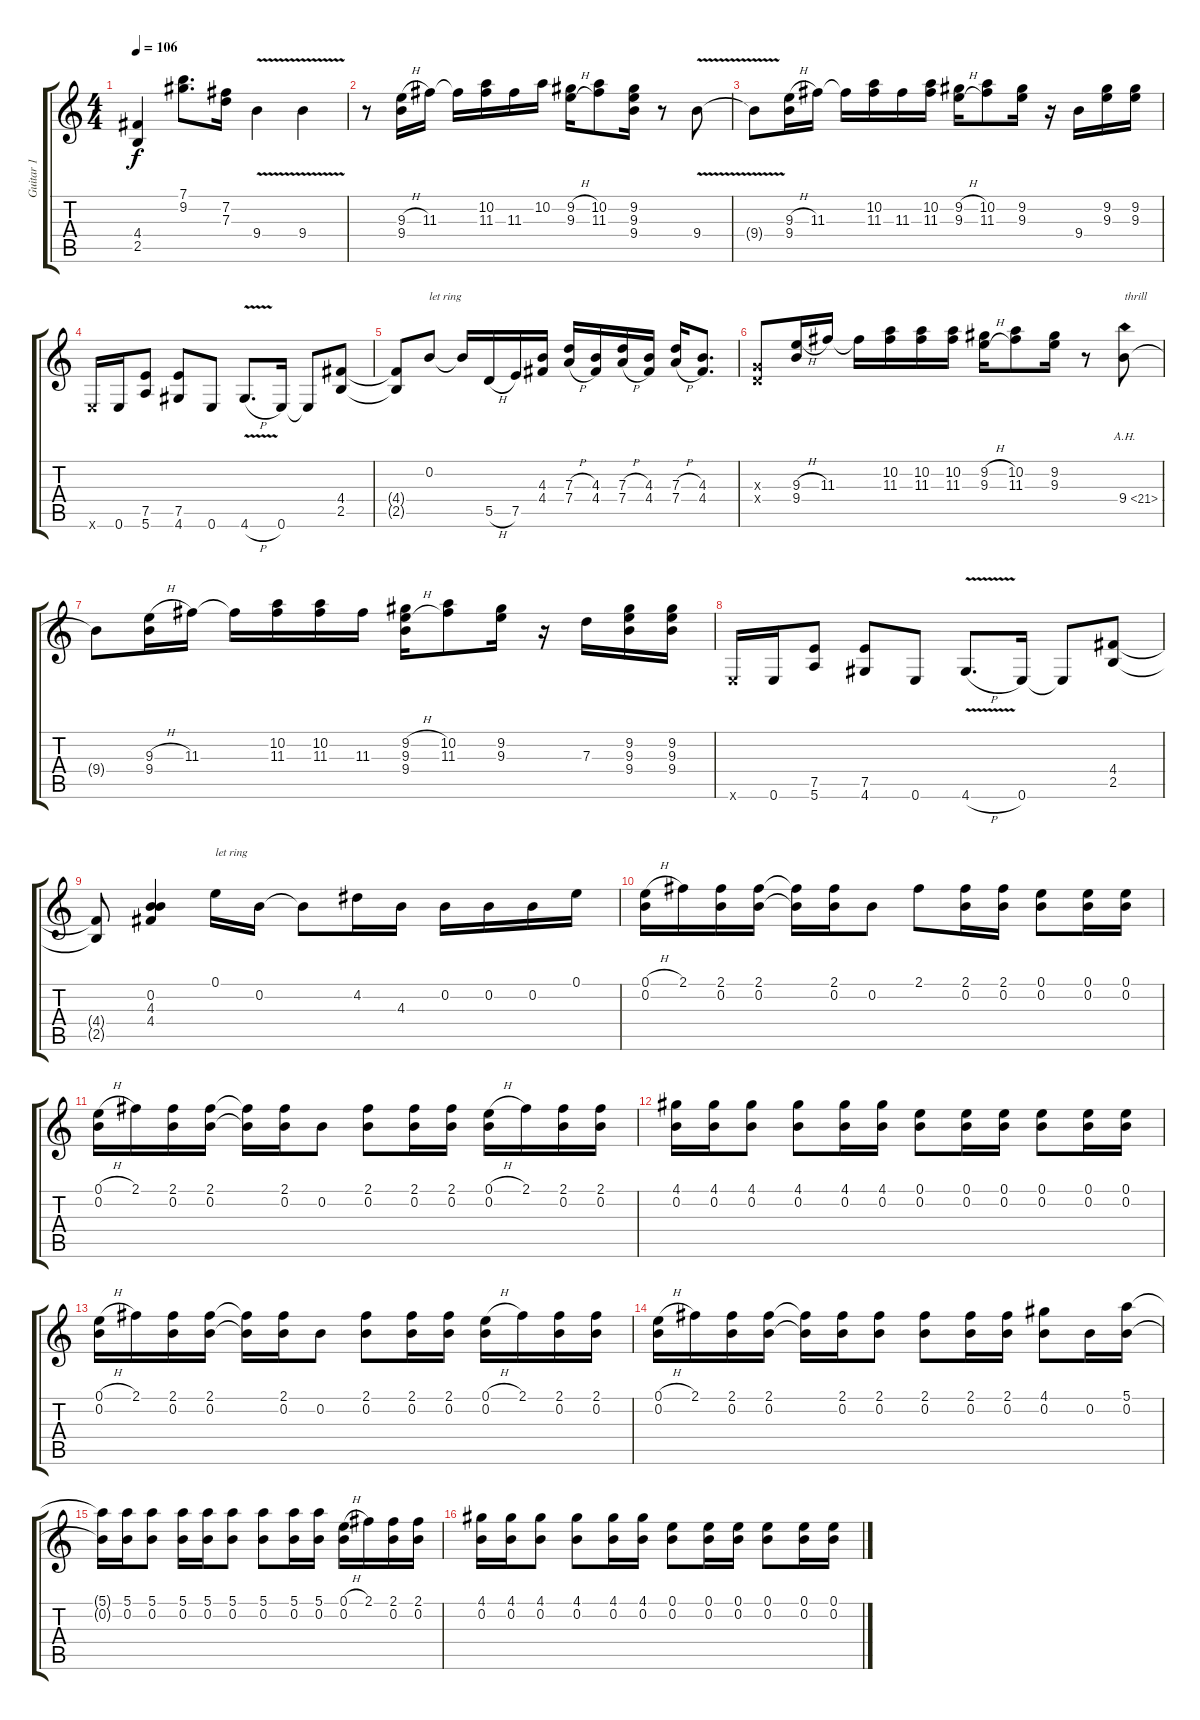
\track ("Guitar 1" "Guitar 1") {instrument distortionguitar}
\staff {score tabs}
\tuning (E4 B3 G3 D3 A2 E2) {hide}
\ts (4 4)
\tempo 106
\clef g2
\ks c
(4.4{t} 2.5{t}).4{dy f} (7.1 9.2).8{d} (7.2 7.3).16 9.4{v}.4 9.4{v}.4 |
r.8 (9.3{h} 9.4).16 11.3.16 11.3{t}.16 (10.2 11.3).16 11.3.16 10.2.16 (9.2{h} 9.3{h}).16 (10.2 11.3).8 (9.2 9.3 9.4).16 r.8 9.4{v}.8 |
9.4{t}.8 (9.3{h} 9.4).16 11.3.16 11.3{t}.16 (10.2 11.3).16 11.3.16 (10.2 11.3).16 (9.2{h} 9.3{h}).16 (10.2 11.3).8 (9.2 9.3).16 r.16 9.4.16 (9.2 9.3).16 (9.2 9.3).16 |
0.6{x}.16 0.6.16 (7.5 5.6).8 (7.5 4.6).8 0.6.8 4.6{v h}.8{d} 0.6.16 0.6{t}.8 (4.4 2.5).8 |
(4.4{t} 2.5{t}).8 0.2.8{txt "let ring"} 0.2{t}.16 5.5{h}.16 7.5.16 (4.3 4.4).16 (7.3{h} 7.4{h}).16 (4.3 4.4).16 (7.3{h} 7.4{h}).16 (4.3 4.4).16 (7.3{h} 7.4{h}).16 (4.3 4.4).8{d} |
(0.3{x} 0.4{x}).8 (9.3{h} 9.4).16 11.3.16 11.3{t}.16 (10.2 11.3).16 (10.2 11.3).16 (10.2 11.3).16 (9.2{h} 9.3{h}).16 (10.2 11.3).8 (9.2 9.3).16 r.8 9.4{ah 12}.8{txt "thrill"} |
9.4{t}.8 (9.3{h} 9.4).16 11.3.16 11.3{t}.16 (10.2 11.3).16 (10.2 11.3).16 11.3.16 (9.2{h} 9.3{h} 9.4).16 (10.2 11.3).8 (9.2 9.3).16 r.16 7.3.16 (9.2 9.3 9.4).16 (9.2 9.3 9.4).16 |
0.6{x}.16 0.6.16 (7.5 5.6).8 (7.5 4.6).8 0.6.8 4.6{v h}.8{d} 0.6.16 0.6{t}.8 (4.4 2.5).8 |
(4.4{t} 2.5{t}).8 (0.2 4.3 4.4).4 0.1.16{txt "let ring"} 0.2.16 0.2{t}.8 4.2.16 4.3.16 0.2.16 0.2.16 0.2.16 0.1.16 |
(0.1{h} 0.2).16 2.1.16 (2.1 0.2).16 (2.1 0.2).16 (2.1{t} 0.2{t}).16 (2.1 0.2).16 0.2.8 2.1.8 (2.1 0.2).16 (2.1 0.2).16 (0.1 0.2).8 (0.1 0.2).16 (0.1 0.2).16 |
(0.1{h} 0.2).16 2.1.16 (2.1 0.2).16 (2.1 0.2).16 (2.1{t} 0.2{t}).16 (2.1 0.2).16 0.2.8 (2.1 0.2).8 (2.1 0.2).16 (2.1 0.2).16 (0.1{h} 0.2).16 2.1.16 (2.1 0.2).16 (2.1 0.2).16 |
(4.1 0.2).16 (4.1 0.2).16 (4.1 0.2).8 (4.1 0.2).8 (4.1 0.2).16 (4.1 0.2).16 (0.1 0.2).8 (0.1 0.2).16 (0.1 0.2).16 (0.1 0.2).8 (0.1 0.2).16 (0.1 0.2).16 |
(0.1{h} 0.2).16 2.1.16 (2.1 0.2).16 (2.1 0.2).16 (2.1{t} 0.2{t}).16 (2.1 0.2).16 0.2.8 (2.1 0.2).8 (2.1 0.2).16 (2.1 0.2).16 (0.1{h} 0.2).16 2.1.16 (2.1 0.2).16 (2.1 0.2).16 |
(0.1{h} 0.2).16 2.1.16 (2.1 0.2).16 (2.1 0.2).16 (2.1{t} 0.2{t}).16 (2.1 0.2).16 (2.1 0.2).8 (2.1 0.2).8 (2.1 0.2).16 (2.1 0.2).16 (4.1 0.2).8 0.2.16 (5.1 0.2).16 |
(5.1{t} 0.2{t}).16 (5.1 0.2).16 (5.1 0.2).8 (5.1 0.2).16 (5.1 0.2).16 (5.1 0.2).8 (5.1 0.2).8 (5.1 0.2).16 (5.1 0.2).16 (0.1{h} 0.2).16 2.1.16 (2.1 0.2).16 (2.1 0.2).16 |
(4.1 0.2).16 (4.1 0.2).16 (4.1 0.2).8 (4.1 0.2).8 (4.1 0.2).16 (4.1 0.2).16 (0.1 0.2).8 (0.1 0.2).16 (0.1 0.2).16 (0.1 0.2).8 (0.1 0.2).16 (0.1 0.2).16
